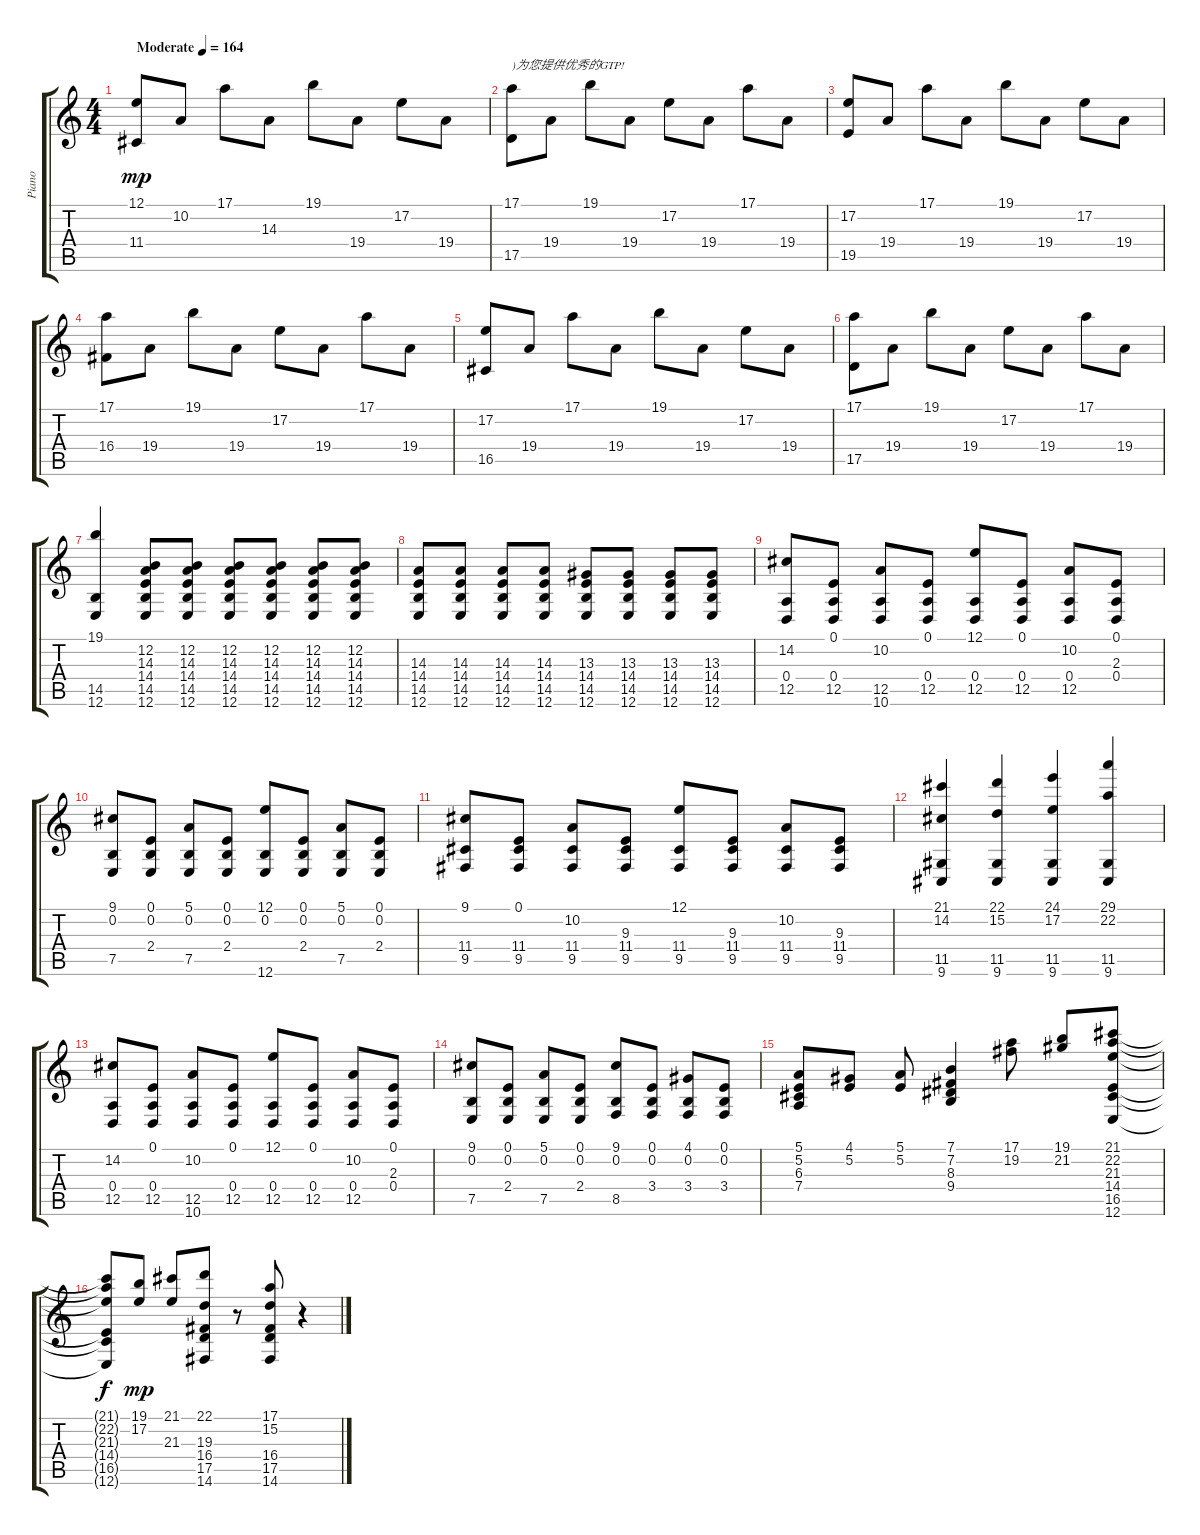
\track ("Piano" "Piano") {instrument acousticgrandpiano}
\staff {score tabs}
\tuning (E4 B3 G3 D3 A2 E2) {hide}
\ts (4 4)
\tempo (164 "Moderate")
\clef g2
\ks c
(12.1 11.4).8{dy mp instrument acousticgrandpiano} 10.2.8 17.1.8 14.3.8 19.1.8 19.4.8 17.2.8 19.4.8 |
(17.1 17.5).8{txt ")为您提供优秀的GTP!"} 19.4.8 19.1.8 19.4.8 17.2.8 19.4.8 17.1.8 19.4.8 |
(17.2 19.5).8 19.4.8 17.1.8 19.4.8 19.1.8 19.4.8 17.2.8 19.4.8 |
(17.1 16.4).8 19.4.8 19.1.8 19.4.8 17.2.8 19.4.8 17.1.8 19.4.8 |
(17.2 16.5).8 19.4.8 17.1.8 19.4.8 19.1.8 19.4.8 17.2.8 19.4.8 |
(17.1 17.5).8 19.4.8 19.1.8 19.4.8 17.2.8 19.4.8 17.1.8 19.4.8 |
(19.1 14.5 12.6).4 (12.2 14.3 14.4 14.5 12.6).8 (12.2 14.3 14.4 14.5 12.6).8 (12.2 14.3 14.4 14.5 12.6).8 (12.2 14.3 14.4 14.5 12.6).8 (12.2 14.3 14.4 14.5 12.6).8 (12.2 14.3 14.4 14.5 12.6).8 |
(14.3 14.4 14.5 12.6).8 (14.3 14.4 14.5 12.6).8 (14.3 14.4 14.5 12.6).8 (14.3 14.4 14.5 12.6).8 (13.3 14.4 14.5 12.6).8 (13.3 14.4 14.5 12.6).8 (13.3 14.4 14.5 12.6).8 (13.3 14.4 14.5 12.6).8 |
(14.2 0.4 12.5).8 (0.1 0.4 12.5).8 (10.2 12.5 10.6).8 (0.1 0.4 12.5).8 (12.1 0.4 12.5).8 (0.1 0.4 12.5).8 (10.2 0.4 12.5).8 (0.1 2.3 0.4).8 |
(9.1 0.2 7.5).8 (0.1 0.2 2.4).8 (5.1 0.2 7.5).8 (0.1 0.2 2.4).8 (12.1 0.2 12.6).8 (0.1 0.2 2.4).8 (5.1 0.2 7.5).8 (0.1 0.2 2.4).8 |
(9.1 11.4 9.5).8 (0.1 11.4 9.5).8 (10.2 11.4 9.5).8 (9.3 11.4 9.5).8 (12.1 11.4 9.5).8 (9.3 11.4 9.5).8 (10.2 11.4 9.5).8 (9.3 11.4 9.5).8 |
(21.1 14.2 11.5 9.6).4 (22.1 15.2 11.5 9.6).4 (24.1 17.2 11.5 9.6).4 (29.1 22.2 11.5 9.6).4 |
(14.2 0.4 12.5).8 (0.1 0.4 12.5).8 (10.2 12.5 10.6).8 (0.1 0.4 12.5).8 (12.1 0.4 12.5).8 (0.1 0.4 12.5).8 (10.2 0.4 12.5).8 (0.1 2.3 0.4).8 |
(9.1 0.2 7.5).8 (0.1 0.2 2.4).8 (5.1 0.2 7.5).8 (0.1 0.2 2.4).8 (9.1 0.2 8.5).8 (0.1 0.2 3.4).8 (4.1 0.2 3.4).8 (0.1 0.2 3.4).8 |
(5.1 5.2 6.3 7.4).8 (4.1 5.2).8 (5.1 5.2).8 (7.1 7.2 8.3 9.4).4 (17.1 19.2).8 (19.1 21.2).8 (21.1 22.2 21.3 14.4 16.5 12.6).8 |
(21.1{t} 22.2{t} 21.3{t} 14.4{t} 16.5{t} 12.6{t}).8{dy f} (19.1 17.2).8{dy mp} (21.1 21.3).8 (22.1 19.3 16.4 17.5 14.6).8 r.8 (17.1 15.2 16.4 17.5 14.6).8 r.4
